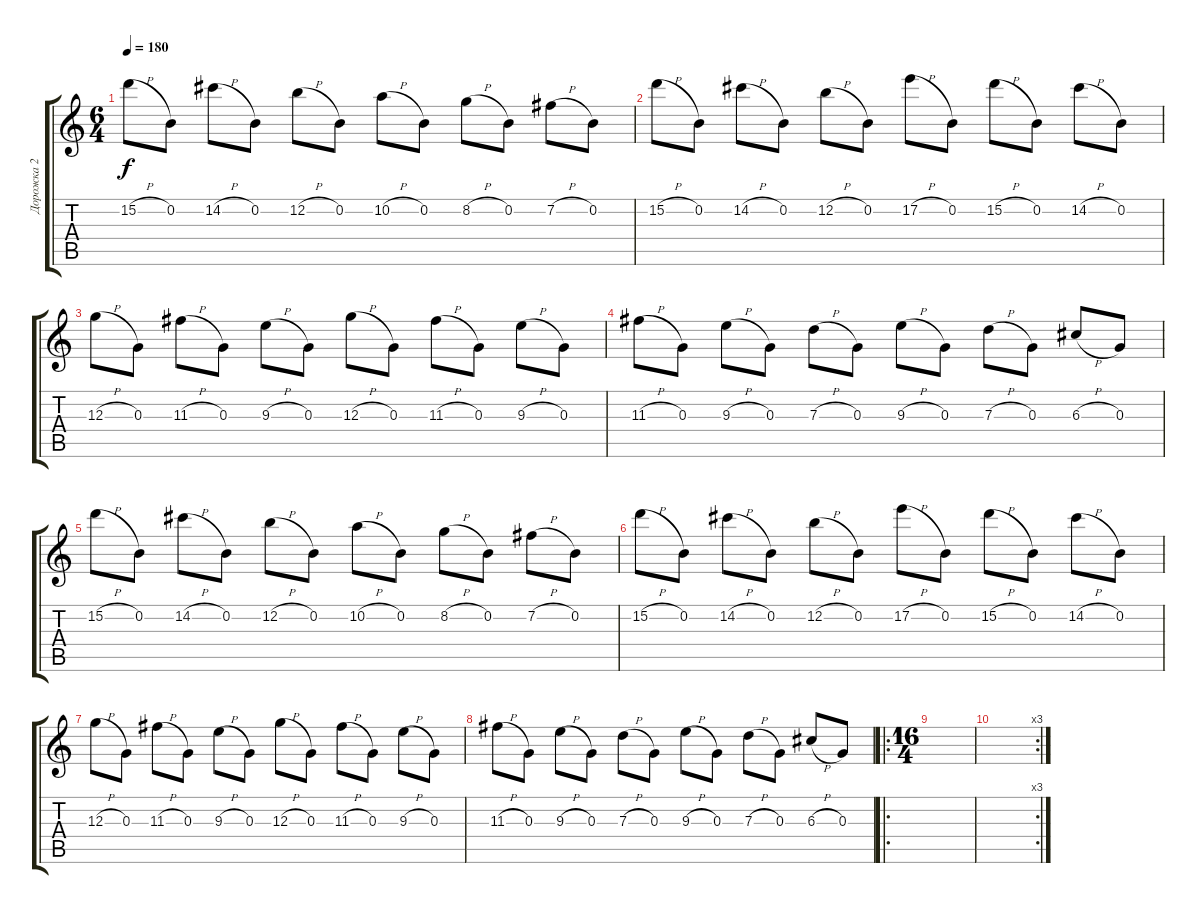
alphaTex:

\track ("Дорожка 2" "Дорожка 2") {instrument distortionguitar}
\staff {score tabs}
\tuning (E4 B3 G3 D3 A2 E2) {hide}
\ts (6 4)
\tempo 180
\clef g2
\ks c
15.2{h}.8{dy f instrument distortionguitar} 0.2.8 14.2{h}.8 0.2.8 12.2{h}.8 0.2.8 10.2{h}.8 0.2.8 8.2{h}.8 0.2.8 7.2{h}.8 0.2.8 |
15.2{h}.8 0.2.8 14.2{h}.8 0.2.8 12.2{h}.8 0.2.8 17.2{h}.8 0.2.8 15.2{h}.8 0.2.8 14.2{h}.8 0.2.8 |
12.3{h}.8 0.3.8 11.3{h}.8 0.3.8 9.3{h}.8 0.3.8 12.3{h}.8 0.3.8 11.3{h}.8 0.3.8 9.3{h}.8 0.3.8 |
11.3{h}.8 0.3.8 9.3{h}.8 0.3.8 7.3{h}.8 0.3.8 9.3{h}.8 0.3.8 7.3{h}.8 0.3.8 6.3{h}.8 0.3.8 |
15.2{h}.8 0.2.8 14.2{h}.8 0.2.8 12.2{h}.8 0.2.8 10.2{h}.8 0.2.8 8.2{h}.8 0.2.8 7.2{h}.8 0.2.8 |
15.2{h}.8 0.2.8 14.2{h}.8 0.2.8 12.2{h}.8 0.2.8 17.2{h}.8 0.2.8 15.2{h}.8 0.2.8 14.2{h}.8 0.2.8 |
12.3{h}.8 0.3.8 11.3{h}.8 0.3.8 9.3{h}.8 0.3.8 12.3{h}.8 0.3.8 11.3{h}.8 0.3.8 9.3{h}.8 0.3.8 |
11.3{h}.8 0.3.8 9.3{h}.8 0.3.8 7.3{h}.8 0.3.8 9.3{h}.8 0.3.8 7.3{h}.8 0.3.8 6.3{h}.8 0.3.8 |
\ro
\ts (16 4)
|
\rc 3
